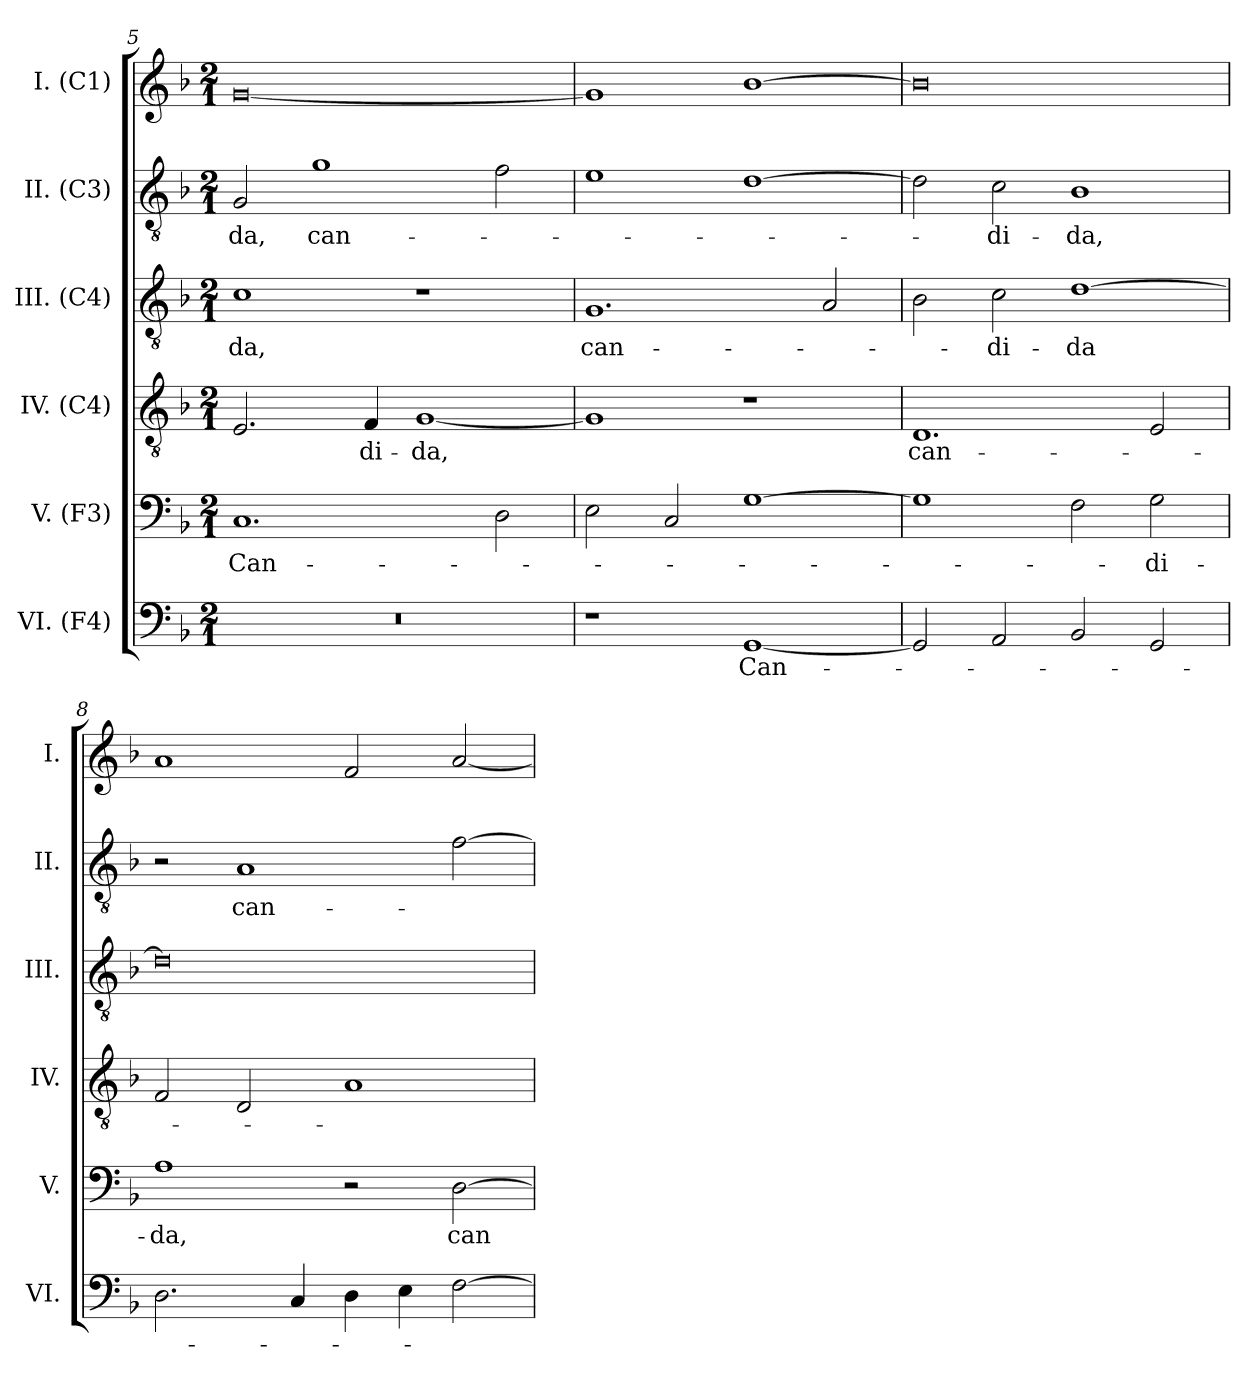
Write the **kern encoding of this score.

**kern	**text	**kern	**text	**kern	**text	**kern	**text	**kern	**text	**kern
*part6	*part6	*part5	*part5	*part4	*part4	*part3	*part3	*part2	*part2	*part1
*staff6	*staff6	*staff5	*staff5	*staff4	*staff4	*staff3	*staff3	*staff2	*staff2	*staff1
*I"VI. (F4)	*	*I"V. (F3)	*	*I"IV. (C4)	*	*I"III. (C4)	*	*I"II. (C3)	*	*I"I. (C1)
*I'VI.	*	*I'V.	*	*I'IV.	*	*I'III.	*	*I'II.	*	*I'I.
*clefF4	*	*clefF4	*	*clefGv2	*	*clefGv2	*	*clefGv2	*	*clefG2
*	*	*	*	*	*	*ITrd7c12	*	*	*	*
*k[b-]	*	*k[b-]	*	*k[b-]	*	*k[b-]	*	*k[b-]	*	*k[b-]
*F:	*	*F:	*	*F:	*	*F:	*	*F:	*	*F:
*M2/1	*	*M2/1	*	*M2/1	*	*M2/1	*	*M2/1	*	*M2/1
=5	=5	=5	=5	=5	=5	=5	=5	=5	=5	=5
!LO:N:vis=1	!	!	!	!	!	!	!	!	!	!
!	!	!	!LO:LY:b:color=#000000	!	!	!	!	!	!	!
!	!	!	!	!	!	!	!LO:LY:b:color=#000000	!	!	!
!	!	!	!	!	!	!	!	!	!LO:LY:b:color=#000000	!
0r	.	1.Ci	Can-	2.Ei/	.	1Ci	-da,	2Gi/	-da,	[0gi
!	!	!	!	!	!	!	!	!	!LO:LY:b:color=#000000	!
.	.	.	.	.	.	.	.	1gi	can-	.
!	!	!	!	!	!LO:LY:b:color=#000000	!	!	!	!	!
.	.	.	.	4Fi/	-di-	.	.	.	.	.
!	!	!	!	!	!LO:LY:b:color=#000000	!	!	!	!	!
.	.	.	.	[1Gi	-da,	1r	.	.	.	.
.	.	2Di\	.	.	.	.	.	2fi\	.	.
!!LO:LB:g=z
=6	=6	=6	=6	=6	=6	=6	=6	=6	=6	=6
!	!	!	!	!	!	!	!LO:LY:b:color=#000000	!	!	!
1r	.	2Ei\	.	1Gi]	.	1.GGi	can-	1ei	.	1gi]
.	.	2Ci/	.	.	.	.	.	.	.	.
!	!LO:LY:b:color=#000000	!	!	!	!	!	!	!	!	!
[1GGi	Can-	[1Gi	.	1r	.	.	.	[1di	.	[1b-i
.	.	.	.	.	.	2AAi/	.	.	.	.
=7	=7	=7	=7	=7	=7	=7	=7	=7	=7	=7
!	!	!	!	!	!LO:LY:b:color=#000000	!	!	!	!	!
2GGi/]	.	1Gi]	.	1.Di	can-	2BB-i\	.	2di\]	.	0b-i]
!	!	!	!	!	!	!	!LO:LY:b:color=#000000	!	!	!
!	!	!	!	!	!	!	!	!	!LO:LY:b:color=#000000	!
2AAi/	.	.	.	.	.	2Ci\	-di-	2ci\	-di-	.
!	!	!	!	!	!	!	!LO:LY:b:color=#000000	!	!	!
!	!	!	!	!	!	!	!	!	!LO:LY:b:color=#000000	!
2BB-i/	.	2Fi\	.	.	.	[1Di	-da	1B-i	-da,	.
!	!	!	!LO:LY:b:color=#000000	!	!	!	!	!	!	!
2GGi/	.	2Gi\	-di-	2Ei/	.	.	.	.	.	.
=8	=8	=8	=8	=8	=8	=8	=8	=8	=8	=8
!	!	!	!LO:LY:b:color=#000000	!	!	!	!	!	!	!
2.Di\	.	1Ai	-da,	2Fi/	.	0Di]	.	2r	.	1ai
!	!	!	!	!	!	!	!	!	!LO:LY:b:color=#000000	!
.	.	.	.	2Di/	.	.	.	1Ai	can-	.
4Ci/	.	.	.	.	.	.	.	.	.	.
4Di\	.	2r	.	1Ai	.	.	.	.	.	2fi/
4Ei\	.	.	.	.	.	.	.	.	.	.
!	!	!	!LO:LY:b:color=#000000	!	!	!	!	!	!	!
[2Fi\	.	[2Di\	can-	.	.	.	.	[2fi\	.	[2ai/
=	=	=	=	=	=	=	=	=	=	=
*-	*-	*-	*-	*-	*-	*-	*-	*-	*-	*-
